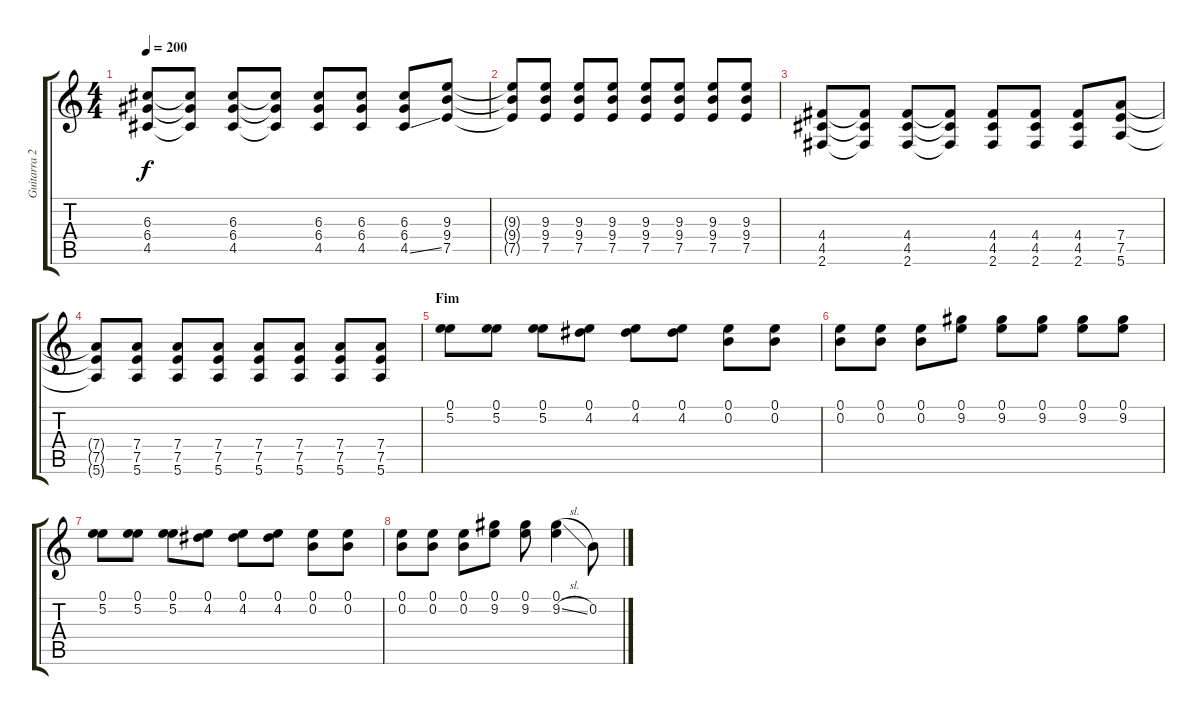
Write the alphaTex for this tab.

\track ("Guitarra 2 | Hóspede" "Guitarra 2") {instrument overdrivenguitar}
\staff {score tabs}
\tuning (E4 B3 G3 D3 A2 E2) {hide}
\ts (4 4)
\tempo 200
\clef g2
\ks c
(6.3 6.4 4.5).8{dy f} (6.3{t} 6.4{t} 4.5{t}).8 (6.3 6.4 4.5).8 (6.3{t} 6.4{t} 4.5{t}).8 (6.3 6.4 4.5).8 (6.3 6.4 4.5).8 (6.3 6.4 4.5{ss}).8 (9.3 9.4 7.5).8 |
(9.3{t} 9.4{t} 7.5{t}).8 (9.3 9.4 7.5).8 (9.3 9.4 7.5).8 (9.3 9.4 7.5).8 (9.3 9.4 7.5).8 (9.3 9.4 7.5).8 (9.3 9.4 7.5).8 (9.3 9.4 7.5).8 |
(4.4 4.5 2.6).8 (4.4{t} 4.5{t} 2.6{t}).8 (4.4 4.5 2.6).8 (4.4{t} 4.5{t} 2.6{t}).8 (4.4 4.5 2.6).8 (4.4 4.5 2.6).8 (4.4 4.5 2.6).8 (7.4 7.5 5.6).8 |
(7.4{t} 7.5{t} 5.6{t}).8 (7.4 7.5 5.6).8 (7.4 7.5 5.6).8 (7.4 7.5 5.6).8 (7.4 7.5 5.6).8 (7.4 7.5 5.6).8 (7.4 7.5 5.6).8 (7.4 7.5 5.6).8 |
\section ("" "Fim")
(0.1 5.2).8 (0.1 5.2).8 (0.1 5.2).8 (0.1 4.2).8 (0.1 4.2).8 (0.1 4.2).8 (0.1 0.2).8 (0.1 0.2).8 |
(0.1 0.2).8 (0.1 0.2).8 (0.1 0.2).8 (0.1 9.2).8 (0.1 9.2).8 (0.1 9.2).8 (0.1 9.2).8 (0.1 9.2).8 |
(0.1 5.2).8 (0.1 5.2).8 (0.1 5.2).8 (0.1 4.2).8 (0.1 4.2).8 (0.1 4.2).8 (0.1 0.2).8 (0.1 0.2).8 |
(0.1 0.2).8 (0.1 0.2).8 (0.1 0.2).8 (0.1 9.2).8 (0.1 9.2).8 (0.1 9.2{sl}).4 0.2.8
